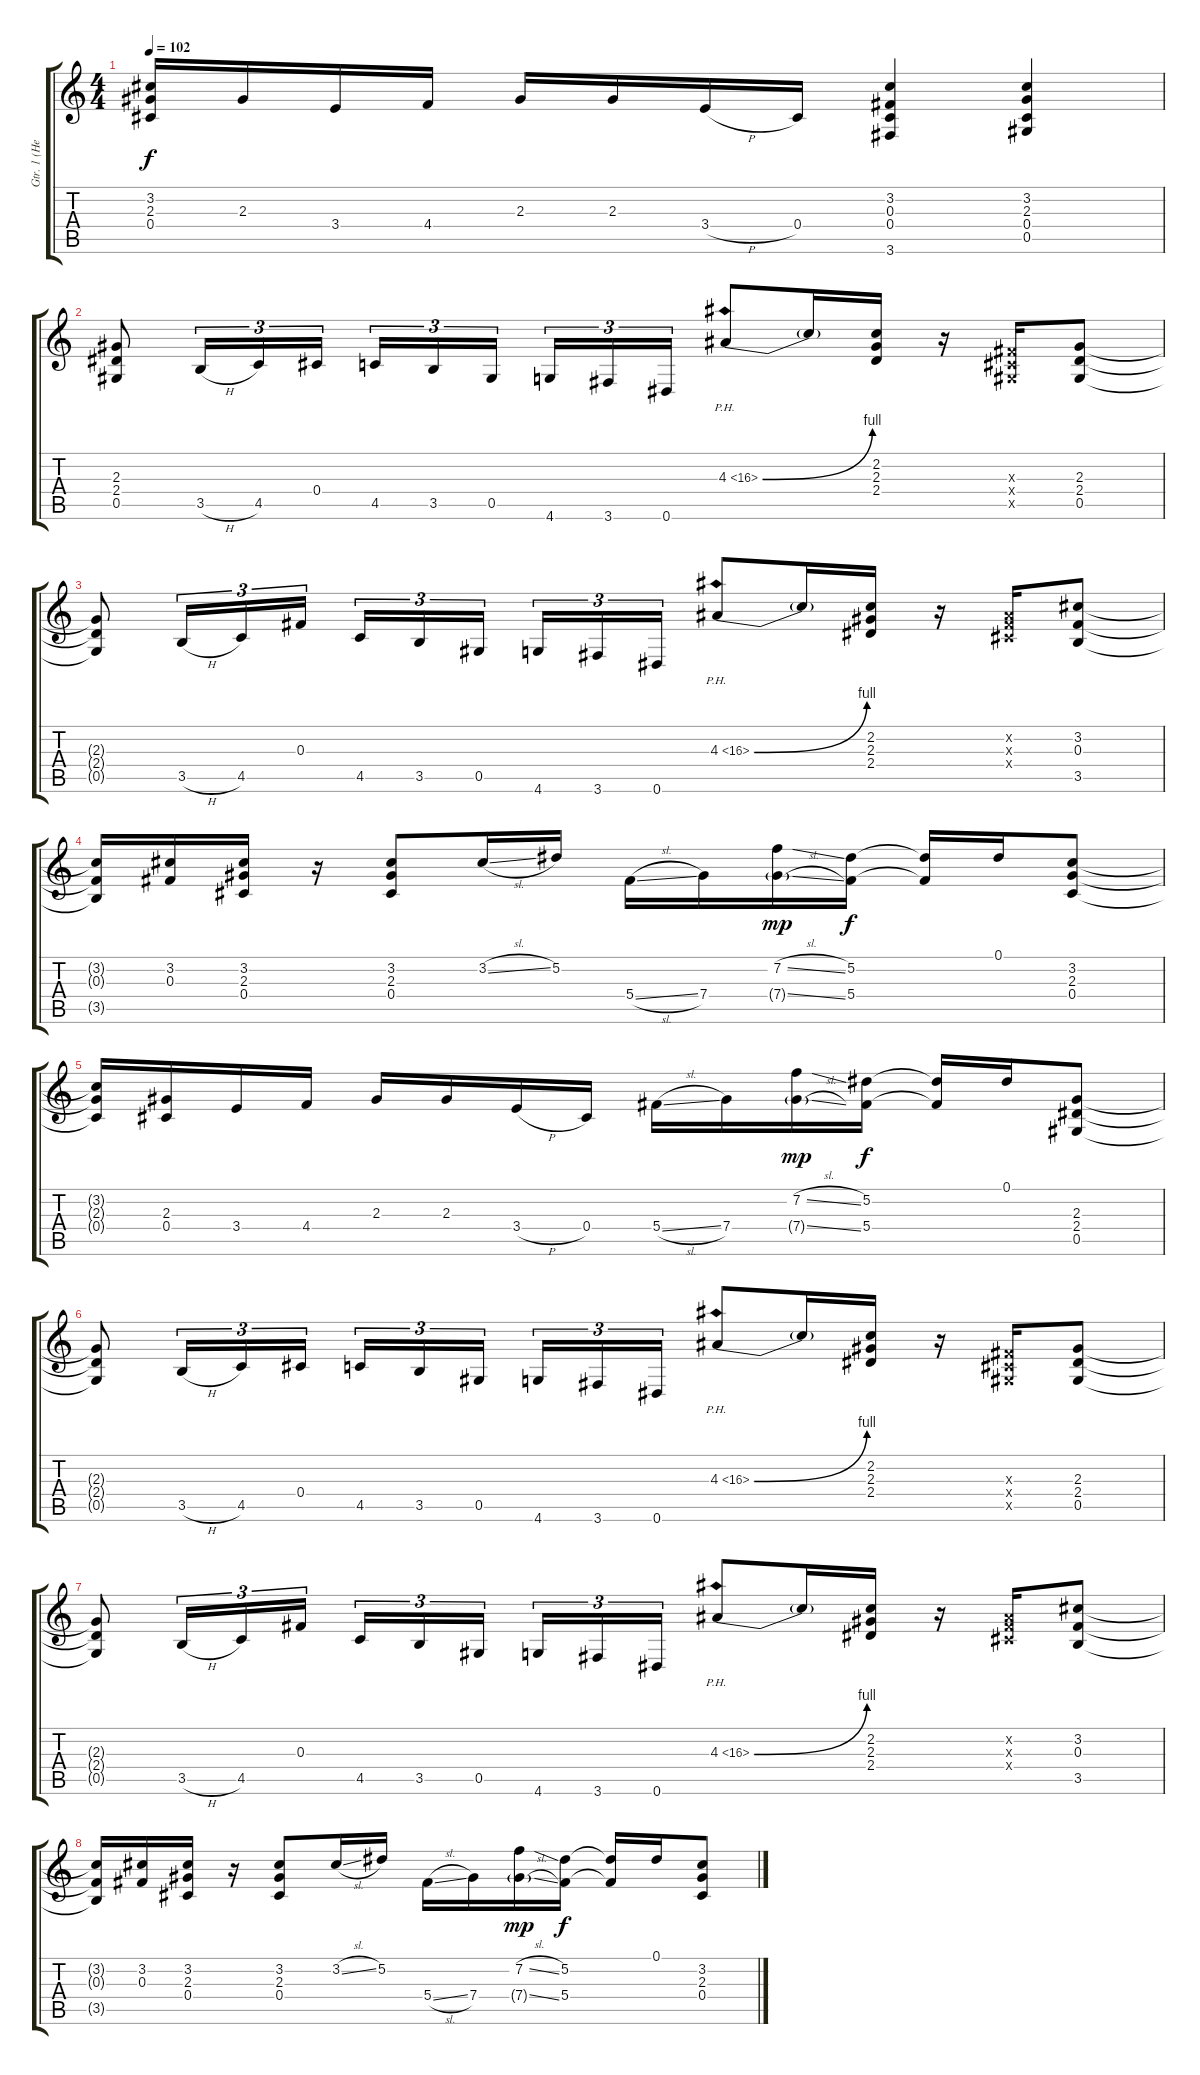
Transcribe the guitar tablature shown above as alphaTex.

\track ("Gtr. 1 (He-Man)" "Gtr. 1 (He") {instrument distortionguitar}
\staff {score tabs}
\tuning (Eb4 Bb3 Gb3 Db3 Ab2 Eb2) {hide}
\ts (4 4)
\tempo 102
\clef g2
\ks c
(3.2{t} 2.3{t} 0.4{t}).16{dy f} 2.3.16 3.4.16 4.4.16 2.3.16 2.3.16 3.4{h}.16 0.4.16 (3.2 0.3 0.4 3.6).4 (3.2 2.3 0.4 0.5).4 |
(2.3 2.4 0.5).8 3.5{h}.16{tu (3 2)} 4.5.16{tu (3 2)} 0.4.16{tu (3 2)} 4.5.16{tu (3 2)} 3.5.16{tu (3 2)} 0.5.16{tu (3 2)} 4.6.16{tu (3 2)} 3.6.16{tu (3 2)} 0.6.16{tu (3 2)} 4.3{be (bend 0 0 60 4) ph 12}.8 4.3{t}.16 (2.2 2.3 2.4).16 r.16 (0.3{x} 0.4{x} 0.5{x}).16 (2.3 2.4 0.5).8 |
(2.3{t} 2.4{t} 0.5{t}).8 3.5{h}.16{tu (3 2)} 4.5.16{tu (3 2)} 0.3.16{tu (3 2)} 4.5.16{tu (3 2)} 3.5.16{tu (3 2)} 0.5.16{tu (3 2)} 4.6.16{tu (3 2)} 3.6.16{tu (3 2)} 0.6.16{tu (3 2)} 4.3{be (bend 0 0 60 4) ph 12}.8 4.3{t}.16 (2.2 2.3 2.4).16 r.16 (0.2{x} 0.3{x} 0.4{x}).16 (3.2 0.3 3.5).8 |
(3.2{t} 0.3{t} 3.5{t}).16 (3.2 0.3).16 (3.2 2.3 0.4).16 r.16 (3.2 2.3 0.4).8 3.2{sl}.16 5.2.16 5.4{sl}.16 7.4.16 (7.2{sl} 7.4{sl g}).16{dy mp} (5.2 5.4).16{dy f} (5.2{t} 5.4{t}).16 0.1.16 (3.2 2.3 0.4).8 |
(3.2{t} 2.3{t} 0.4{t}).16 (2.3 0.4).16 3.4.16 4.4.16 2.3.16 2.3.16 3.4{h}.16 0.4.16 5.4{sl}.16 7.4.16 (7.2{sl} 7.4{sl g}).16{dy mp} (5.2 5.4).16{dy f} (5.2{t} 5.4{t}).16 0.1.16 (2.3 2.4 0.5).8 |
(2.3{t} 2.4{t} 0.5{t}).8 3.5{h}.16{tu (3 2)} 4.5.16{tu (3 2)} 0.4.16{tu (3 2)} 4.5.16{tu (3 2)} 3.5.16{tu (3 2)} 0.5.16{tu (3 2)} 4.6.16{tu (3 2)} 3.6.16{tu (3 2)} 0.6.16{tu (3 2)} 4.3{be (bend 0 0 60 4) ph 12}.8 4.3{t}.16 (2.2 2.3 2.4).16 r.16 (0.3{x} 0.4{x} 0.5{x}).16 (2.3 2.4 0.5).8 |
(2.3{t} 2.4{t} 0.5{t}).8 3.5{h}.16{tu (3 2)} 4.5.16{tu (3 2)} 0.3.16{tu (3 2)} 4.5.16{tu (3 2)} 3.5.16{tu (3 2)} 0.5.16{tu (3 2)} 4.6.16{tu (3 2)} 3.6.16{tu (3 2)} 0.6.16{tu (3 2)} 4.3{be (bend 0 0 60 4) ph 12}.8 4.3{t}.16 (2.2 2.3 2.4).16 r.16 (0.2{x} 0.3{x} 0.4{x}).16 (3.2 0.3 3.5).8 |
(3.2{t} 0.3{t} 3.5{t}).16 (3.2 0.3).16 (3.2 2.3 0.4).16 r.16 (3.2 2.3 0.4).8 3.2{sl}.16 5.2.16 5.4{sl}.16 7.4.16 (7.2{sl} 7.4{sl g}).16{dy mp} (5.2 5.4).16{dy f} (5.2{t} 5.4{t}).16 0.1.16 (3.2 2.3 0.4).8
